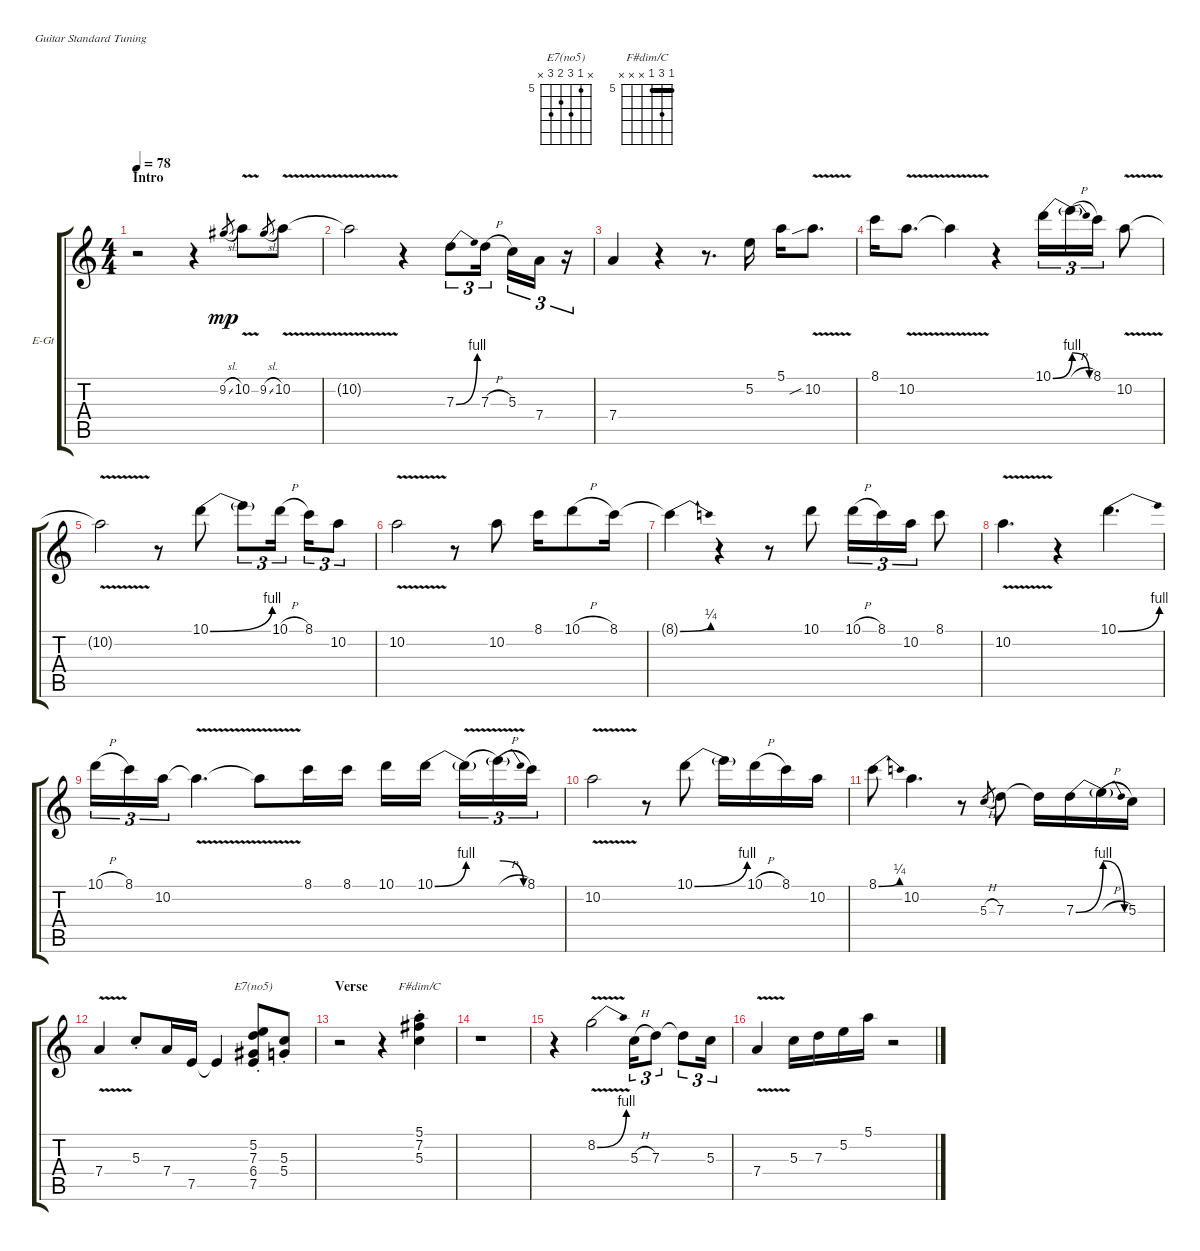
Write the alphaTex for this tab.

\defaultSystemsLayout 4
\bracketExtendMode groupsimilarinstruments
\firstSystemTrackNameOrientation horizontal
\otherSystemsTrackNameOrientation horizontal
\track ("Electric Guitar" "E-Gt") {instrument electricguitarclean}
\staff {score tabs}
\tuning (E4 B3 G3 D3 A2 E2)
\chord ("E7(no5)" x 5 7 6 7 x) {firstfret 5}
\chord ("F#dim/C" 5 7 5 x x x) {firstfret 5 barre 5}
\ts (4 4)
\section ("" "Intro")
\tempo 78
\clef g2
\ks c
r.2{dy mp instrument electricguitarclean} r.4 9.2{sl}.8{gr} 10.2{v}.8 9.2{sl}.8{gr} 10.2{v}.8 |
10.2{v t}.2 r.4 7.3{be (bend 0 0 15 4)}.8{tu (3 2)} 7.3{h}.16{tu (3 2)} 5.3.16{tu (3 2)} 7.4.16{tu (3 2)} r.16{tu (3 2)} |
7.4.4 r.4 r.8{d} 5.2.16 5.1.16 10.2{v sib}.8{d} |
8.1.16 10.2{v}.8{d} 10.2{v t}.4 r.4 10.1{be (bend 0 0 9.6 4)}.16{tu (3 2)} 10.1{be (release 0 4 51 0) h t}.16{tu (3 2)} 8.1.16{tu (3 2)} 10.2{v}.8 |
10.2{v t}.2 r.8 10.1{be (bend 0 0 18.599999999999998 4)}.8 10.1{t}.8{tu (3 2)} 10.1{h}.16{tu (3 2)} 8.1.16{tu (3 2)} 10.2.8{tu (3 2)} |
10.2{v}.2 r.8 10.2.8 8.1.16 10.1{h}.8 8.1.16 |
8.1{be (bend 0 0 13.799999999999999 1) t}.4 r.4 r.8 10.1.8 10.1{h}.16{tu (3 2)} 8.1.16{tu (3 2)} 10.2.16{tu (3 2)} 8.1.8 |
10.2{v}.4{d} r.4 10.1{be (bend 0 0 15 4)}.4{d} |
10.1{h}.16{tu (3 2)} 8.1.16{tu (3 2)} 10.2.16{tu (3 2)} 10.2{v t}.4{d} 10.2{v t}.8 8.1.16 8.1.16 10.1.16 10.1{be (bend 0 0 15 4)}.16 10.1{be (hold 0 0 60 0) v t}.16{tu (3 2)} 10.1{be (release 0 4 50.4 0) h t}.16{tu (3 2)} 8.1.16{tu (3 2)} |
10.2{v}.2 r.8 10.1{be (bend 0 0 15 4)}.8 10.1{t}.16 10.1{h}.16 8.1.16 10.2.16 |
8.1{be (bend 0 0 15 1)}.8 10.2.4{d} r.8 5.3{h}.8{gr} 7.3.8 7.3{t}.16 7.3{be (bend 0 0 15 4)}.16 7.3{be (release 0 4 53.4 0) h t}.16 5.3.16 |
7.4{v}.4 5.3{st}.8 7.4.16 7.5.16 7.5{t}.4 (7.5{st} 6.4{st} 7.3{st} 5.2{st}).8{ch "E7(no5)"} (5.4{st} 5.3).8 |
\section ("" "Verse")
r.2 r.4 (5.3{st} 7.2{st} 5.1{st}).4{ch "F#dim/C"} |
r.1 |
r.4 8.2{be (bend 0 0 15 4) v}.2 5.3{h}.16{tu (3 2)} 7.3.8{tu (3 2)} 7.3{t}.8{tu (3 2)} 5.3.16{tu (3 2)} |
7.4{v}.4 5.3.16 7.3.16 5.2.16 5.1.16 r.2
